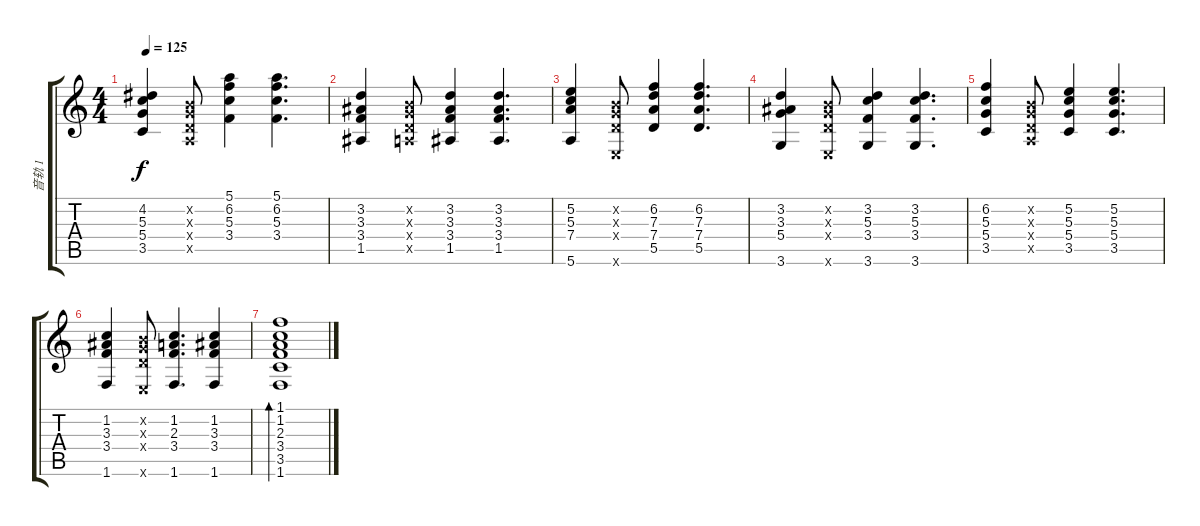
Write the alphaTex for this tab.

\track ("音轨 1" "音轨 1") {instrument acousticguitarsteel}
\staff {score tabs}
\tuning (E4 B3 G3 D3 A2 E2) {hide}
\ts (4 4)
\tempo 125
\clef g2
\ks c
(4.2 5.3 5.4 3.5).4{dy f} (0.2{x} 0.3{x} 0.4{x} 0.5{x}).8 (5.1 6.2 5.3 3.4).4 (5.1 6.2 5.3 3.4).4{d} |
(3.2 3.3 3.4 1.5).4 (0.2{x} 0.3{x} 0.4{x} 0.5{x}).8 (3.2 3.3 3.4 1.5).4 (3.2 3.3 3.4 1.5).4{d} |
(5.2 5.3 7.4 5.6).4 (0.2{x} 0.3{x} 0.4{x} 0.6{x}).8 (6.2 7.3 7.4 5.5).4 (6.2 7.3 7.4 5.5).4{d} |
(3.2 3.3 5.4 3.6).4 (0.2{x} 0.3{x} 0.4{x} 0.6{x}).8 (3.2 5.3 3.4 3.6).4 (3.2 5.3 3.4 3.6).4{d} |
(6.2 5.3 5.4 3.5).4 (0.2{x} 0.3{x} 0.4{x} 0.5{x}).8 (5.2 5.3 5.4 3.5).4 (5.2 5.3 5.4 3.5).4{d} |
(1.2 3.3 3.4 1.6).4 (0.2{x} 0.3{x} 0.4{x} 0.6{x}).8 (1.2 2.3 3.4 1.6).4{d} (1.2 3.3 3.4 1.6).4 |
(1.1 1.2 2.3 3.4 3.5 1.6).1{bd 240}
